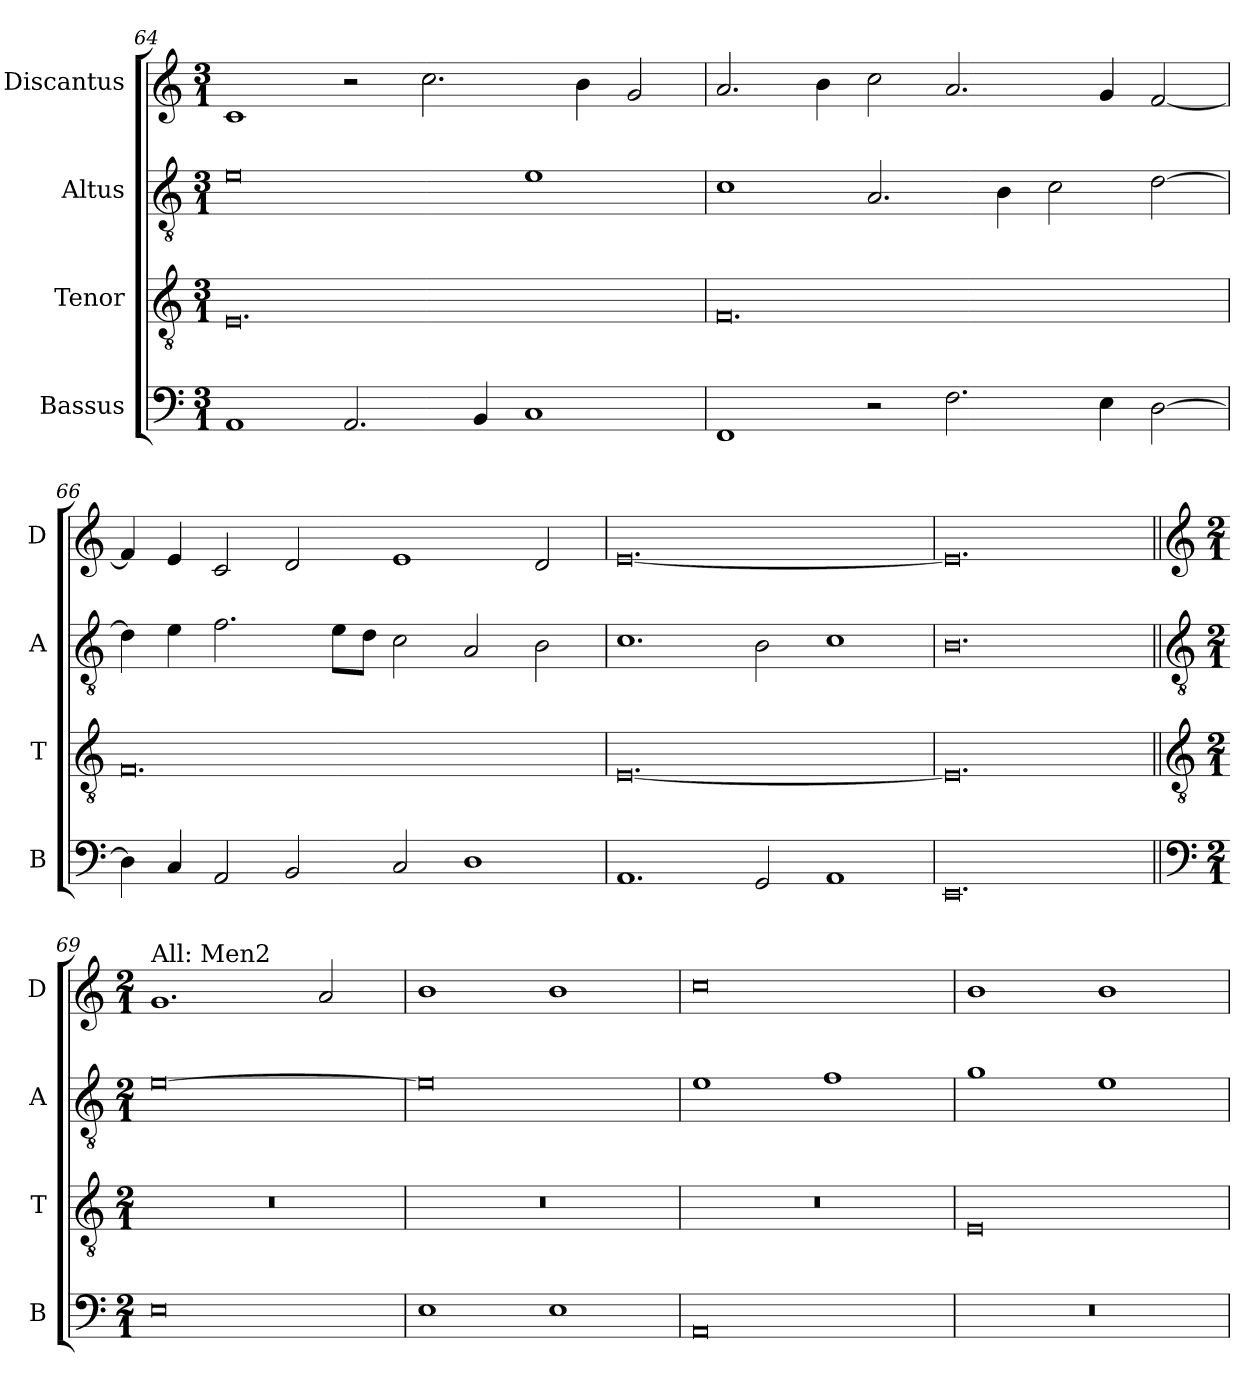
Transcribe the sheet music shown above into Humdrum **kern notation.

**kern	**kern	**kern	**kern
*part4	*part3	*part2	*part1
*staff4	*staff3	*staff2	*staff1
*I"Bassus	*I"Tenor	*I"Altus	*I"Discantus
*I'B	*I'T	*I'A	*I'D
*clefF4	*clefGv2	*clefGv2	*clefG2
*k[]	*k[]	*k[]	*k[]
*M3/1	*M3/1	*M3/1	*M3/1
=64	=64	=64	=64
1AA	0.E	0e	1c
2.AA/	.	.	2r
.	.	.	2.cc\
4BB/	.	.	.
1C	.	1e	.
.	.	.	4b\
.	.	.	2g/
=65	=65	=65	=65
1FF	0.F	1c	2.a/
.	.	.	4b\
2r	.	2.A/	2cc\
2.F\	.	.	2.a/
.	.	4B\	.
.	.	2c\	.
4E\	.	.	4g/
[2D\	.	[2d\	[2f/
=66	=66	=66	=66
4D\]	0.F	4d\]	4f/]
4C/	.	4e\	4e/
2AA/	.	2.f\	2c/
2BB/	.	.	2d/
.	.	8e\L	.
.	.	8d\J	.
2C/	.	2c\	1e
1D	.	2A/	.
.	.	2B\	2d/
=67	=67	=67	=67
1.AA	[0.E	1.c	[0.e
2GG/	.	2B\	.
1AA	.	1c	.
=68	=68	=68	=68
0.EE	0.E]	0.B	0.e]
!!LO:LB:g=z
=69||	=69||	=69||	=69||
*clefF4	*clefGv2	*clefGv2	*clefG2
*k[]	*k[]	*k[]	*k[]
*M2/1	*M2/1	*M2/1	*M2/1
!	!	!	!LO:TX:a:t=All&colon; Men2
0E	0r	[0e	1.g
.	.	.	2a/
=70	=70	=70	=70
1E	0r	0e]	1b
1E	.	.	1b
=71	=71	=71	=71
0AA	0r	1e	0cc
.	.	1f	.
=72	=72	=72	=72
0r	0E	1g	1b
.	.	1e	1b
=	=	=	=
*-	*-	*-	*-
